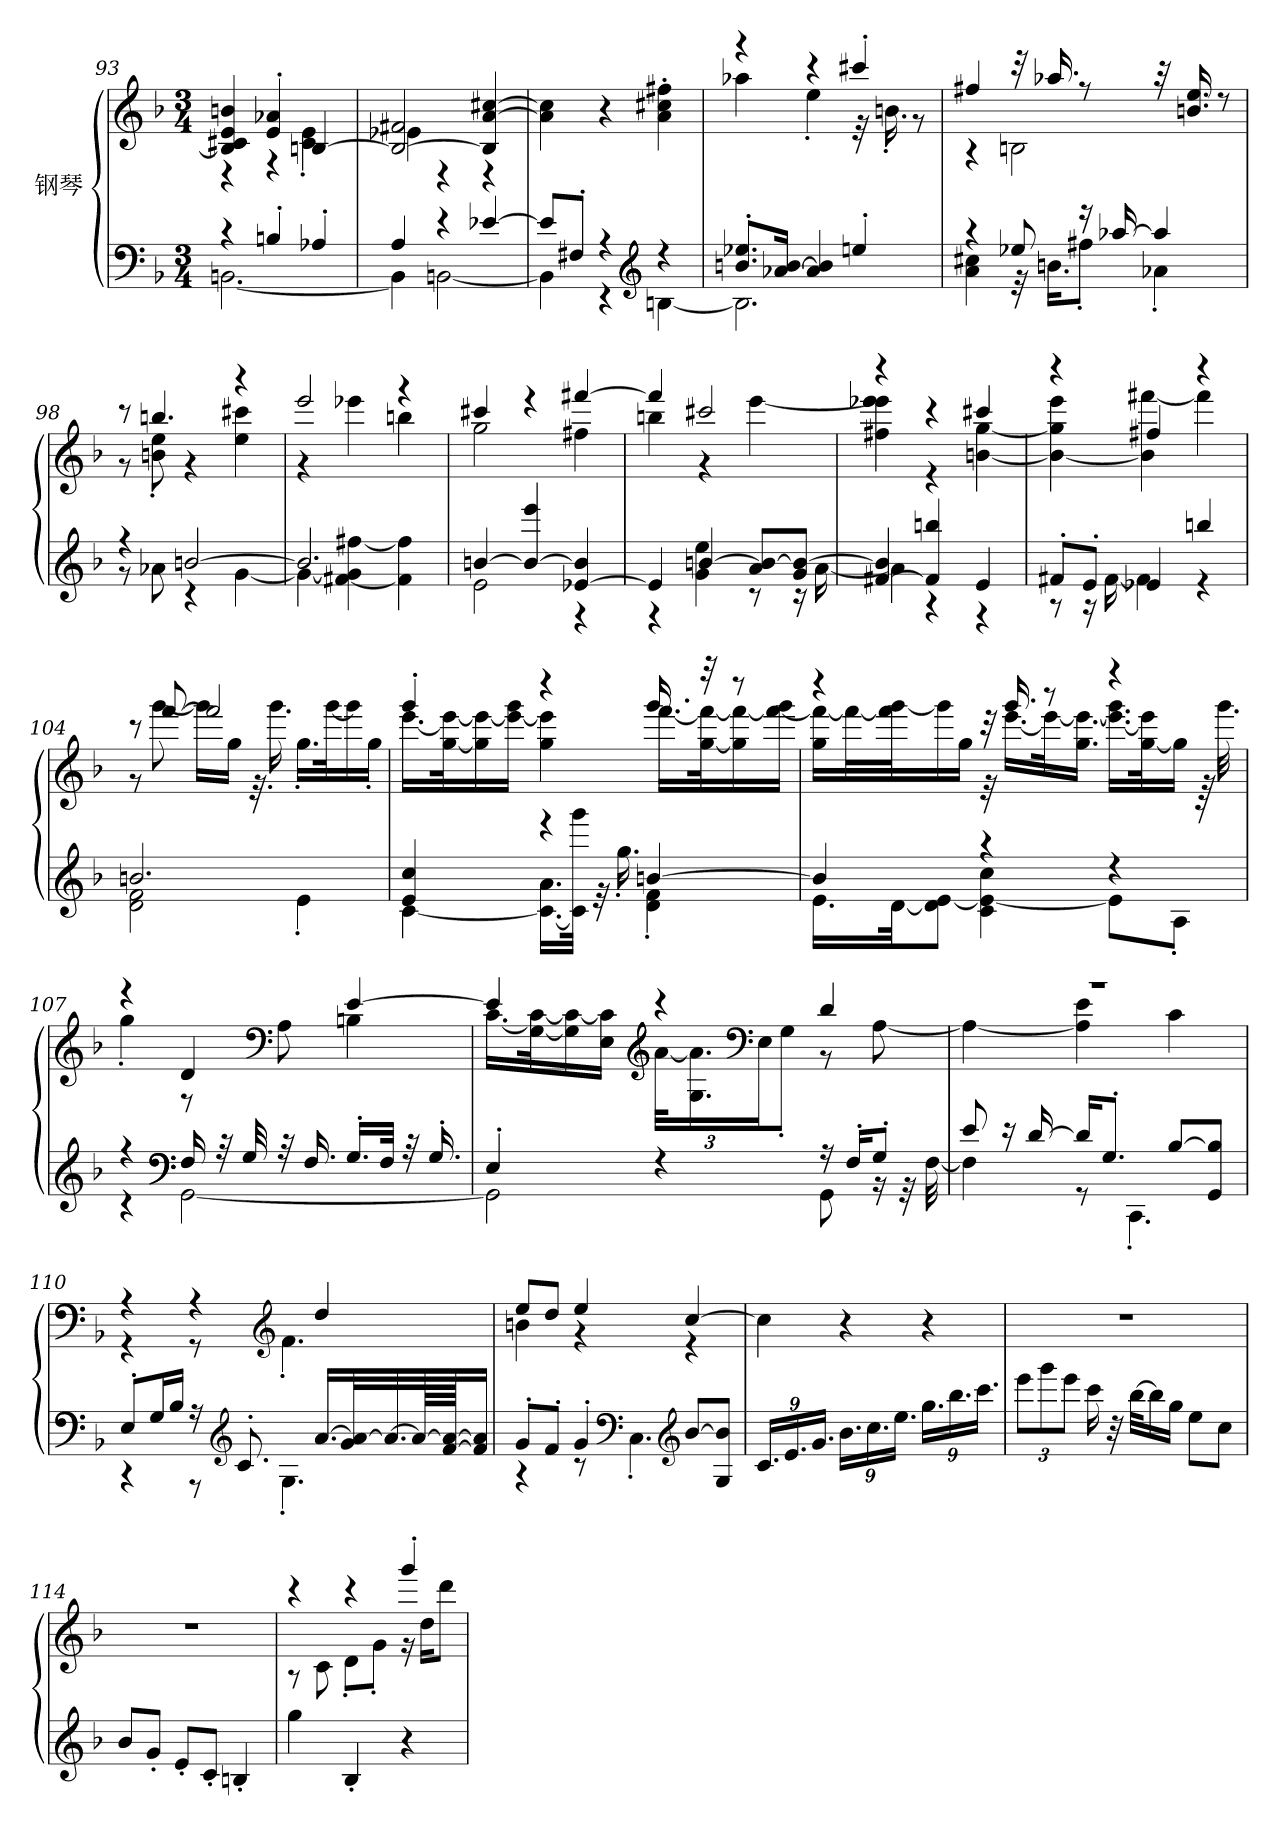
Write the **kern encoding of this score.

**kern	**kern
*part1	*part1
*staff2	*staff1
*I"钢琴	*
!!LO:LB:g=z
*clefF4	*clefG2
*k[b-]	*k[b-]
*M3/4	*M3/4
=93	=93
*^	*^
4r	[2.BBn\	4B/] 4c#X/ 4e/ 4bn/	4r
4Bn'/	.	4e/' 4a-X/'	4r
4A-X'/	.	[4Bn/	4c#\' 4e\'
=94	=94	=94	=94
4A/	4BB\]	2B/_ 2f#X/	4e-X\
4r	[2BBn\	.	4r
[4e-X/	.	4B/] [4a/ [4cc#X/	4r
*	*	*v	*v
=95	=95	=95
8e-/L]	4BB\]	4a\] 4cc#\]
8F#X'/J	.	.
4r	4r	4r
*clefG2	*	*
4r	[4Bn\	4a\' 4cc#X\' 4ff#X\'
=96	=96	=96
*	*	*^
8.bn/' 8.ee-X/'L	2.B\]	4r	4aa-X\
[16a-X/ [16b/Jk	.	.	.
4a-/] 4b/]	.	4r	4ee'\
4een'/	.	4ccc#X'/	32r
.	.	.	16.bn'\
.	.	.	8r
!!LO:LB:g=z	!!
=97	=97	=97	=97
4r	4a\ 4cc#X\	4ff#X/	4r
8ee-X/	32r	32r	2Bn\
.	16.bn\KL	16.aa-X/	.
16r	8ff#X'\J	8r	.
[16aa-X/	.	.	.
4aa-/]	4a-X'\	32r	.
.	.	16.bn/ 16.ee/	.
.	.	8r	.
=98	=98	=98	=98
4r	8r	8r	8r
.	8a-X\	4.bbn/	8bn\' 8ee\'
[2bn/	4r	.	4r
.	[4g\	4r	4ee\ 4ccc#X\
=99	=99	=99	=99
2.b/]	4g\_	2eee/	4r
.	[4f#X\ 4g\] [4ff#X\	.	4eee-X\
.	4f#\] 4ff#\]	4r	4bbn\
=100	=100	=100	=100
[4bn/	2e\	4ccc#X/	2gg\
4b/_ 4eee/	.	4r	.
[4e-X/ 4b/]	4r	[4fff#X/	4ff#X\
=101	=101	=101	=101
4e-/]	4r	4fff#/]	4bbn\
[4bn/	4g\ 4ee\	2ccc#X/	4r
8a/ 8b/_L	8r	.	[4eee\
8g/ 8b/_J	16r	.	.
.	[16a\	.	.
!!LO:PB:g=z	!!
=102	=102	=102	=102
[4f#X/ 4b/]	4a\]	4r	4ff#X\ 4eee-X\ 4eee\]
4f#/] 4bbn/	4r	4r	4r
4e/	4r	4ccc#X/	[4bn\ [4gg\
=103	=103	=103	=103
8f#X'/L	8r	4r	4b\_ 4gg\] 4eee\
8e'/J	16r	.	.
.	[16f#\	.	.
4e-X/	4f#\]	4ff#X/	4b\] [4fff#X\
4bbn/	4r	4r	4fff#\]
=104	=104	=104	=104
2.bn/	2d\ 2f\	8r	8r
.	.	[8fff/	[8ggg\
.	.	2fff/]	16ggg\LL]
.	.	.	16gg\JJ
.	.	.	32r
.	.	.	16.ggg'\
.	4e'\	.	16.gg'\LL
.	.	.	[32ggg\K
.	.	.	16ggg\]
.	.	.	16gg'\JJ
!!LO:LB:g=z	!!
=105	=105	=105	=105
4e/ 4cc/	[4c\	4ggg'/	[16.eee\LL
.	.	.	[32gg\ 32eee\_K
.	.	.	16gg\] 16eee\_
.	.	.	16eee\_ 16ggg\JJ
4r	16.c\_ 16.a\LL	4r	4gg\ 4eee\]
.	32c\] 32ggg\JJk	.	.
.	32r	.	.
.	16.gg'\	.	.
[4bn/	4d\' 4f\'	16.ggg/	[16.fff\LL
.	.	32r	[32gg\ 32fff\_K
.	.	8r	16gg\] 16fff\_
.	.	.	16fff\_ 16ggg\JJ
=106	=106	=106	=106
4b/]	16.e\LL	4r	16gg\ 16fff\_LL
.	.	.	32fff\L_
.	[32d\JK	.	32fff\] [32ggg\J
.	8d\] [8e\J	.	16ggg\]
.	.	.	16gg\JJ
4r	4c\ 4e\_ 4cc\	32r	32r
.	.	16.ggg/	[16.eee\LL
.	.	8r	32eee\K_
.	.	.	16.gg\ 16.eee\_JJ
4r	8e\L]	4r	16.eee\_ 16.ggg\LL
.	.	.	[32gg\ 32eee\]K
.	8A'\J	.	16gg\JJ]
.	.	.	64r
.	.	.	32.ggg\
!!LO:LB:g=z	!!
=107	=107	=107	=107
4r	4r	4r	4gg'\
*clefF4	*	*	*
16F/	[2GG\	4d/	8r
32r	.	.	.
32G/	.	.	.
*	*	*clefF4	*
32r	.	.	8A\
16.F/	.	.	.
16.G'/LL	.	[4e/	4Bn\
32F/JJk	.	.	.
32r	.	.	.
16.G'/	.	.	.
=108	=108	=108	=108
4E'/	2GG\]	4e/]	[16.c\LL
.	.	.	[32G\ 32c\_K
.	.	.	16G\] 16c\_
.	.	.	16E\ 16c\]JJ
*	*	*clefG2	*
*	*	*	*Xbrackettup
4r	.	4r	[48a\KLL
.	.	.	24.G\ 24.a\]
*	*	*clefF4	*
.	.	.	24E\J
.	.	.	8G'\J
16r	8GG\	4d/	8r
16F'/KL	.	.	.
8G'/J	16r	.	[8A\
.	32r	.	.
.	[32F\	.	.
!!LO:LB:g=z	!!
=109	=109	=109	=109
8e/	4F\]	2.r	4A\_
16r	.	.	.
[16d/	.	.	.
16d/KL]	8r	.	4A\] 4e\
8.G'/J	.	.	.
.	4.CC'\	.	.
[8B-/L	.	.	4c\
8GG/ 8B-/]J	.	.	.
=110	=110	=110	=110
8E'/L	4r	4r	4r
16G/L	.	.	.
16B-/JJ	.	.	.
16r	8r	4r	8r
*clefG2	*	*	*
8.c'/	.	.	.
*	*	*clefG2	*
.	4.G'\	.	4.f'\
[16.a/LL	.	4dd/	.
32g/ 32a/_L	.	.	.
32.a/_	.	.	.
128a/LL_	.	.	.
[128f/ 128a/_JJJ	.	.	.
16f/] 16a/]JJ	.	.	.
=111	=111	=111	=111
8g'/L	4r	8ee/L	4bn\
8f'/J	.	8dd/J	.
4g'/	8r	4ee/	4r
*clefF4	*	*	*
.	4.C'\	.	.
*clefG2	*	*	*
[8b-/L	.	[4cc/	4r
8G/ 8b-/]J	.	.	.
*v	*v	*	*
*	*v	*v
!!LO:LB:g=z
=112	=112
*Xbrackettup	*
18.c/LL	4cc\]
18.e/	.
18.g/JJ	.
18.b-\LL	4r
18.cc\	.
18.ee\JJ	.
18.gg\LL	4r
18.bb-\	.
18.ccc\JJ	.
=113	=113
12eee\L	2.r
12ggg\	.
12eee\J	.
16ccc\	.
32r	.
[32bb-\KLL	.
16bb-\]	.
16gg\JJ	.
8ee\L	.
8cc\J	.
=114	=114
8b-/L	2.r
8g'/J	.
8e'/L	.
8c'/J	.
4Bn'/	.
=115	=115
*	*^
4gg\	4r	8r
.	.	8c\
4B-'/	4r	8d'\L
.	.	8g'\J
4r	4ggg'/	16r
.	.	16dd\KL
.	.	8ddd\J
*	*v	*v
=	=
*-	*-
